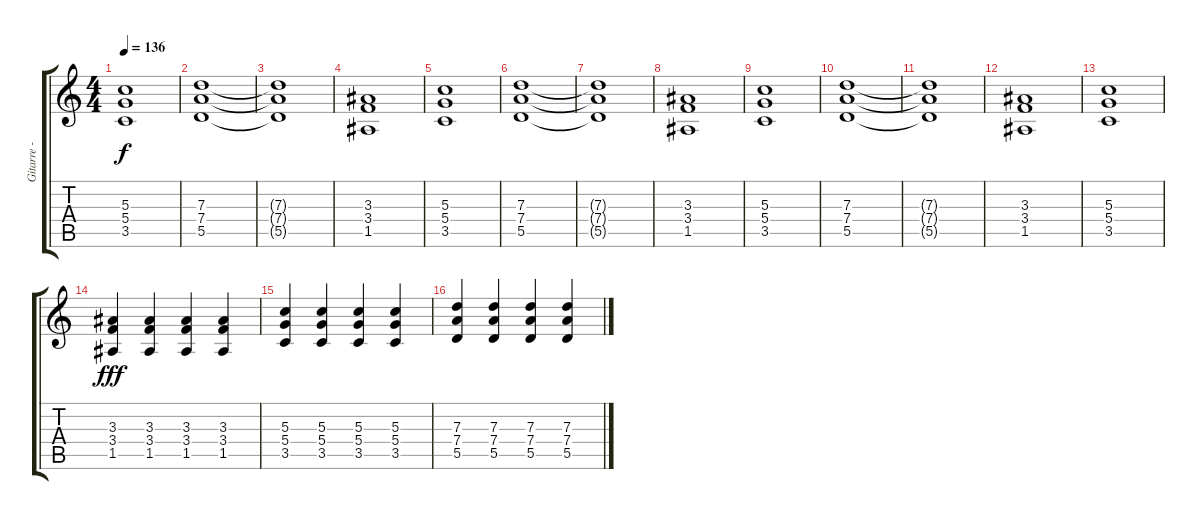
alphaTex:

\track ("Gitarre - Simon" "Gitarre - ") {instrument acousticguitarsteel}
\staff {score tabs}
\tuning (E4 B3 G3 D3 A2 E2) {hide}
\ts (4 4)
\tempo 136
\clef g2
\ks c
(5.3 5.4 3.5).1{dy f} |
(7.3 7.4 5.5).1 |
(7.3{t} 7.4{t} 5.5{t}).1 |
(3.3 3.4 1.5).1 |
(5.3 5.4 3.5).1 |
(7.3 7.4 5.5).1 |
(7.3{t} 7.4{t} 5.5{t}).1 |
(3.3 3.4 1.5).1 |
(5.3 5.4 3.5).1 |
(7.3 7.4 5.5).1 |
(7.3{t} 7.4{t} 5.5{t}).1 |
(3.3 3.4 1.5).1 |
(5.3 5.4 3.5).1 |
(3.3 3.4 1.5).4{dy fff} (3.3 3.4 1.5).4 (3.3 3.4 1.5).4 (3.3 3.4 1.5).4 |
(5.3 5.4 3.5).4 (5.3 5.4 3.5).4 (5.3 5.4 3.5).4 (5.3 5.4 3.5).4 |
(7.3 7.4 5.5).4 (7.3 7.4 5.5).4 (7.3 7.4 5.5).4 (7.3 7.4 5.5).4
